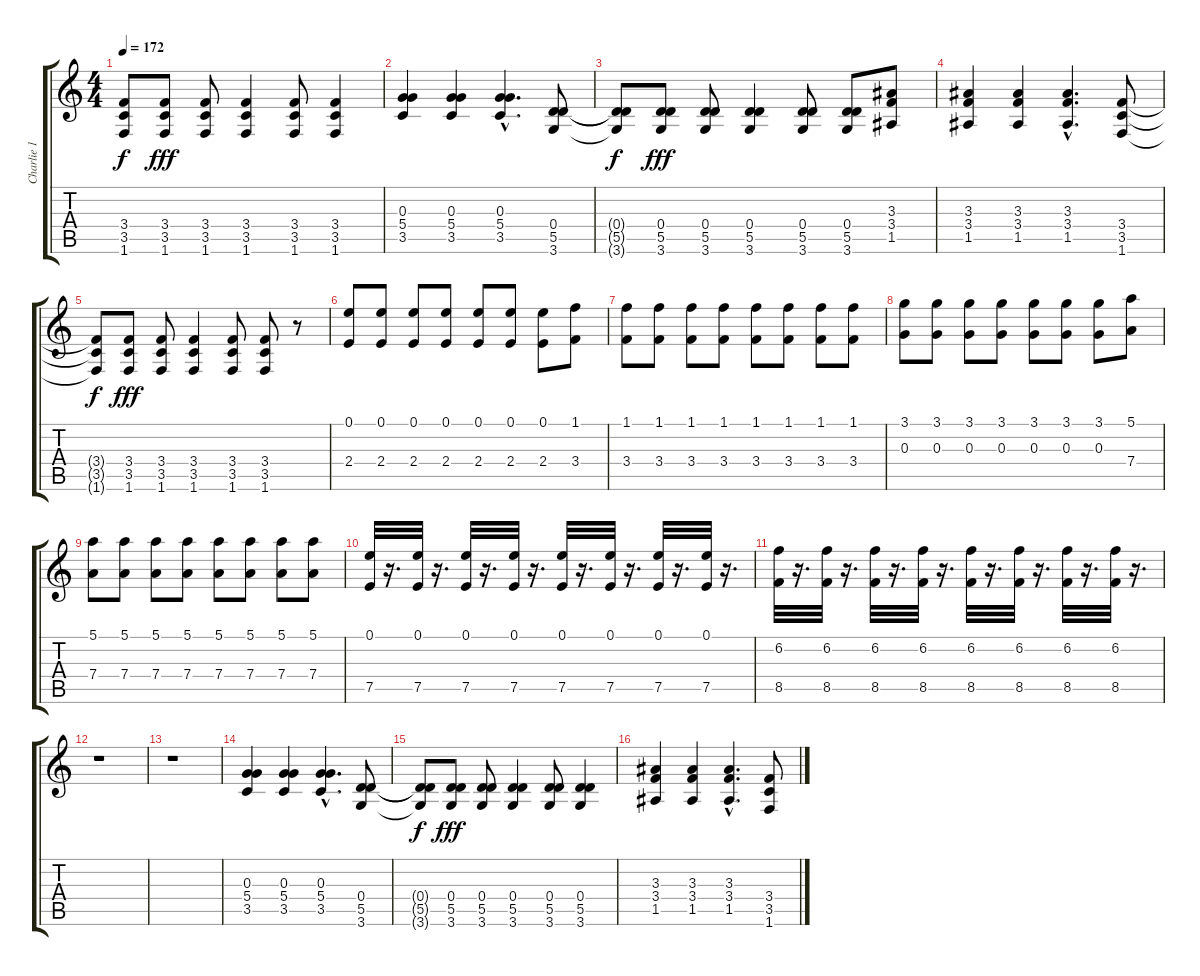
\track ("Charlie 1" "Charlie 1") {instrument distortionguitar}
\staff {score tabs}
\tuning (E4 B3 G3 D3 A2 E2) {hide}
\ts (4 4)
\tempo 172
\clef g2
\ks c
(3.4{t} 3.5{t} 1.6{t}).8{dy f} (3.4 3.5 1.6).8{dy fff} (3.4 3.5 1.6).8 (3.4 3.5 1.6).4 (3.4 3.5 1.6).8 (3.4 3.5 1.6).4 |
(0.3 5.4 3.5).4 (0.3 5.4 3.5).4 (0.3{hac} 5.4{hac} 3.5{hac}).4{d} (0.4 5.5 3.6).8 |
(0.4{t} 5.5{t} 3.6{t}).8{dy f} (0.4 5.5 3.6).8{dy fff} (0.4 5.5 3.6).8 (0.4 5.5 3.6).4 (0.4 5.5 3.6).8 (0.4 5.5 3.6).8 (3.3 3.4 1.5).8 |
(3.3 3.4 1.5).4 (3.3 3.4 1.5).4 (3.3{hac} 3.4{hac} 1.5{hac}).4{d} (3.4 3.5 1.6).8 |
(3.4{t} 3.5{t} 1.6{t}).8{dy f} (3.4 3.5 1.6).8{dy fff} (3.4 3.5 1.6).8 (3.4 3.5 1.6).4 (3.4 3.5 1.6).8 (3.4 3.5 1.6).8 r.8 |
(0.1 2.4).8 (0.1 2.4).8 (0.1 2.4).8 (0.1 2.4).8 (0.1 2.4).8 (0.1 2.4).8 (0.1 2.4).8 (1.1 3.4).8 |
(1.1 3.4).8 (1.1 3.4).8 (1.1 3.4).8 (1.1 3.4).8 (1.1 3.4).8 (1.1 3.4).8 (1.1 3.4).8 (1.1 3.4).8 |
(3.1 0.3).8 (3.1 0.3).8 (3.1 0.3).8 (3.1 0.3).8 (3.1 0.3).8 (3.1 0.3).8 (3.1 0.3).8 (5.1 7.4).8 |
(5.1 7.4).8 (5.1 7.4).8 (5.1 7.4).8 (5.1 7.4).8 (5.1 7.4).8 (5.1 7.4).8 (5.1 7.4).8 (5.1 7.4).8 |
(0.1 7.5).32 r.16{d} (0.1 7.5).32 r.16{d} (0.1 7.5).32 r.16{d} (0.1 7.5).32 r.16{d} (0.1 7.5).32 r.16{d} (0.1 7.5).32 r.16{d} (0.1 7.5).32 r.16{d} (0.1 7.5).32 r.16{d} |
(6.2 8.5).32 r.16{d} (6.2 8.5).32 r.16{d} (6.2 8.5).32 r.16{d} (6.2 8.5).32 r.16{d} (6.2 8.5).32 r.16{d} (6.2 8.5).32 r.16{d} (6.2 8.5).32 r.16{d} (6.2 8.5).32 r.16{d} |
r.1 |
r.1 |
(0.3 5.4 3.5).4 (0.3 5.4 3.5).4 (0.3{hac} 5.4{hac} 3.5{hac}).4{d} (0.4 5.5 3.6).8 |
(0.4{t} 5.5{t} 3.6{t}).8{dy f} (0.4 5.5 3.6).8{dy fff} (0.4 5.5 3.6).8 (0.4 5.5 3.6).4 (0.4 5.5 3.6).8 (0.4 5.5 3.6).4 |
(3.3 3.4 1.5).4 (3.3 3.4 1.5).4 (3.3{hac} 3.4{hac} 1.5{hac}).4{d} (3.4 3.5 1.6).8
